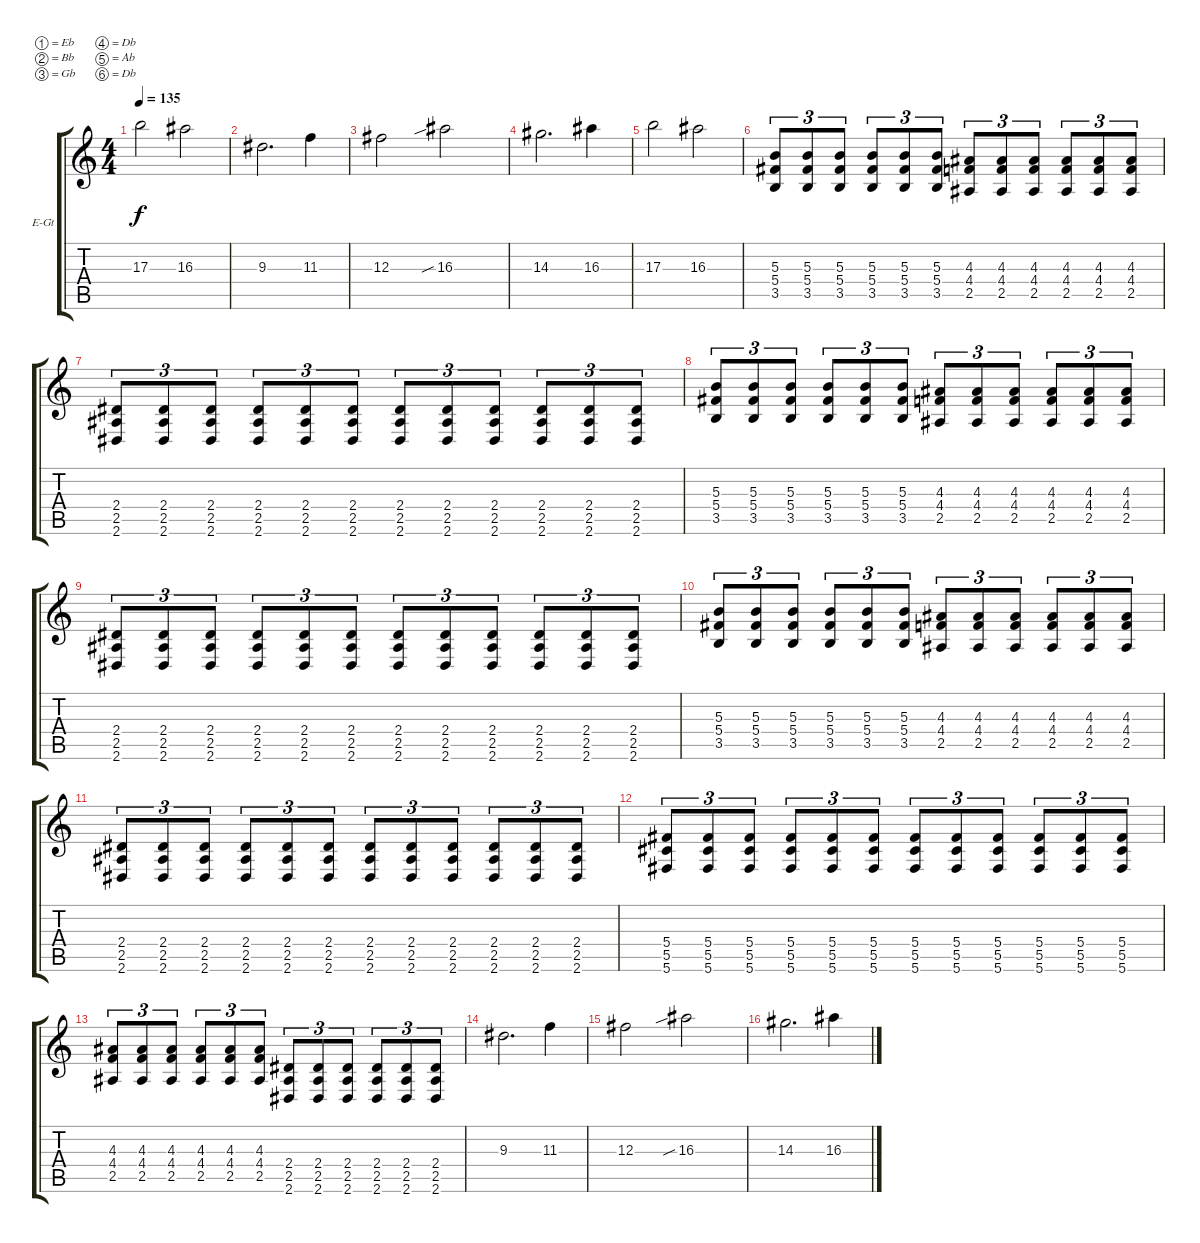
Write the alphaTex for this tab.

\bracketExtendMode groupsimilarinstruments
\firstSystemTrackNameOrientation horizontal
\otherSystemsTrackNameOrientation horizontal
\track ("Gtr.1 - Brad Delson" "E-Gt") {instrument distortionguitar}
\staff {score tabs}
\tuning (Eb4 Bb3 Gb3 Db3 Ab2 Db2)
\ts (4 4)
\tempo 135
\clef g2
\ks c
17.3.2{dy f} 16.3.2 |
9.3.2{d} 11.3.4 |
12.3.2 16.3{sib}.2 |
14.3.2{d} 16.3.4 |
17.3.2 16.3.2 |
(5.3 5.4 3.5).8{tu (3 2)} (5.3 5.4 3.5).8{tu (3 2)} (5.3 5.4 3.5).8{tu (3 2)} (5.3 5.4 3.5).8{tu (3 2)} (5.3 5.4 3.5).8{tu (3 2)} (5.3 5.4 3.5).8{tu (3 2)} (4.3 4.4 2.5).8{tu (3 2)} (4.3 4.4 2.5).8{tu (3 2)} (4.3 4.4 2.5).8{tu (3 2)} (4.3 4.4 2.5).8{tu (3 2)} (4.3 4.4 2.5).8{tu (3 2)} (4.3 4.4 2.5).8{tu (3 2)} |
(2.4 2.5 2.6).8{tu (3 2)} (2.4 2.5 2.6).8{tu (3 2)} (2.4 2.5 2.6).8{tu (3 2)} (2.4 2.5 2.6).8{tu (3 2)} (2.4 2.5 2.6).8{tu (3 2)} (2.4 2.5 2.6).8{tu (3 2)} (2.4 2.5 2.6).8{tu (3 2)} (2.4 2.5 2.6).8{tu (3 2)} (2.4 2.5 2.6).8{tu (3 2)} (2.4 2.5 2.6).8{tu (3 2)} (2.4 2.5 2.6).8{tu (3 2)} (2.4 2.5 2.6).8{tu (3 2)} |
(5.3 5.4 3.5).8{tu (3 2)} (5.3 5.4 3.5).8{tu (3 2)} (5.3 5.4 3.5).8{tu (3 2)} (5.3 5.4 3.5).8{tu (3 2)} (5.3 5.4 3.5).8{tu (3 2)} (5.3 5.4 3.5).8{tu (3 2)} (4.3 4.4 2.5).8{tu (3 2)} (4.3 4.4 2.5).8{tu (3 2)} (4.3 4.4 2.5).8{tu (3 2)} (4.3 4.4 2.5).8{tu (3 2)} (4.3 4.4 2.5).8{tu (3 2)} (4.3 4.4 2.5).8{tu (3 2)} |
(2.4 2.5 2.6).8{tu (3 2)} (2.4 2.5 2.6).8{tu (3 2)} (2.4 2.5 2.6).8{tu (3 2)} (2.4 2.5 2.6).8{tu (3 2)} (2.4 2.5 2.6).8{tu (3 2)} (2.4 2.5 2.6).8{tu (3 2)} (2.4 2.5 2.6).8{tu (3 2)} (2.4 2.5 2.6).8{tu (3 2)} (2.4 2.5 2.6).8{tu (3 2)} (2.4 2.5 2.6).8{tu (3 2)} (2.4 2.5 2.6).8{tu (3 2)} (2.4 2.5 2.6).8{tu (3 2)} |
(5.3 5.4 3.5).8{tu (3 2)} (5.3 5.4 3.5).8{tu (3 2)} (5.3 5.4 3.5).8{tu (3 2)} (5.3 5.4 3.5).8{tu (3 2)} (5.3 5.4 3.5).8{tu (3 2)} (5.3 5.4 3.5).8{tu (3 2)} (4.3 4.4 2.5).8{tu (3 2)} (4.3 4.4 2.5).8{tu (3 2)} (4.3 4.4 2.5).8{tu (3 2)} (4.3 4.4 2.5).8{tu (3 2)} (4.3 4.4 2.5).8{tu (3 2)} (4.3 4.4 2.5).8{tu (3 2)} |
(2.4 2.5 2.6).8{tu (3 2)} (2.4 2.5 2.6).8{tu (3 2)} (2.4 2.5 2.6).8{tu (3 2)} (2.4 2.5 2.6).8{tu (3 2)} (2.4 2.5 2.6).8{tu (3 2)} (2.4 2.5 2.6).8{tu (3 2)} (2.4 2.5 2.6).8{tu (3 2)} (2.4 2.5 2.6).8{tu (3 2)} (2.4 2.5 2.6).8{tu (3 2)} (2.4 2.5 2.6).8{tu (3 2)} (2.4 2.5 2.6).8{tu (3 2)} (2.4 2.5 2.6).8{tu (3 2)} |
(5.4 5.5 5.6).8{tu (3 2)} (5.4 5.5 5.6).8{tu (3 2)} (5.4 5.5 5.6).8{tu (3 2)} (5.4 5.5 5.6).8{tu (3 2)} (5.4 5.5 5.6).8{tu (3 2)} (5.4 5.5 5.6).8{tu (3 2)} (5.4 5.5 5.6).8{tu (3 2)} (5.4 5.5 5.6).8{tu (3 2)} (5.4 5.5 5.6).8{tu (3 2)} (5.4 5.5 5.6).8{tu (3 2)} (5.4 5.5 5.6).8{tu (3 2)} (5.4 5.5 5.6).8{tu (3 2)} |
(4.3 4.4 2.5).8{tu (3 2)} (4.3 4.4 2.5).8{tu (3 2)} (4.3 4.4 2.5).8{tu (3 2)} (4.3 4.4 2.5).8{tu (3 2)} (4.3 4.4 2.5).8{tu (3 2)} (4.3 4.4 2.5).8{tu (3 2)} (2.4 2.5 2.6).8{tu (3 2)} (2.4 2.5 2.6).8{tu (3 2)} (2.4 2.5 2.6).8{tu (3 2)} (2.4 2.5 2.6).8{tu (3 2)} (2.4 2.5 2.6).8{tu (3 2)} (2.4 2.5 2.6).8{tu (3 2)} |
9.3.2{d} 11.3.4 |
12.3.2 16.3{sib}.2 |
14.3.2{d} 16.3.4
